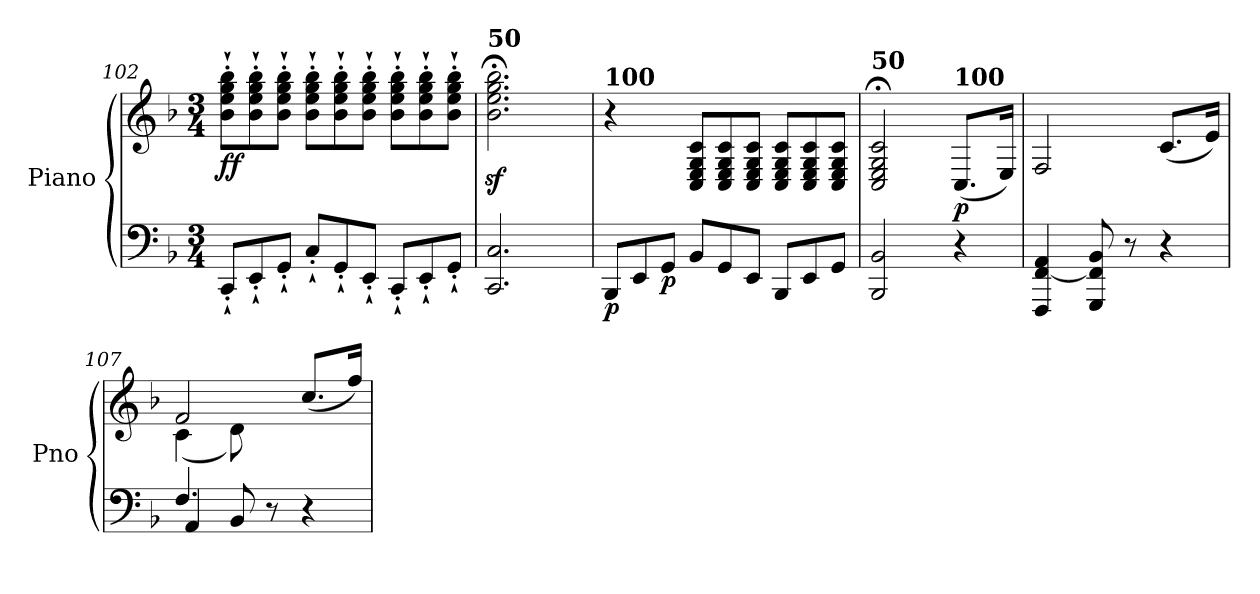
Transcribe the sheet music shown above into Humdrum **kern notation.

**kern	**kern	**dynam
*part1	*part1	*part1
*staff2	*staff1	*staff1/2
*I"Piano	*	*
*I'Pno	*	*
!!LO:LB:g=z
*clefF4	*clefG2	*
*k[b-]	*k[b-]	*
*F:	*F:	*
*M3/4	*M3/4	*
*Xtuplet	*Xtuplet	*
=102	=102	=102
!	!	!LO:DY:b
12CC'`/L	12b-\'` 12ee\'` 12gg\'` 12bb-\'`L	ff
12EE'`/	12b-\'` 12ee\'` 12gg\'` 12bb-\'`	.
12GG'`/J	12b-\'` 12ee\'` 12gg\'` 12bb-\'`J	.
12C'`/L	12b-\'` 12ee\'` 12gg\'` 12bb-\'`L	.
12GG'`/	12b-\'` 12ee\'` 12gg\'` 12bb-\'`	.
12EE'`/J	12b-\'` 12ee\'` 12gg\'` 12bb-\'`J	.
12CC'`/L	12b-\'` 12ee\'` 12gg\'` 12bb-\'`L	.
12EE'`/	12b-\'` 12ee\'` 12gg\'` 12bb-\'`	.
12GG'`/J	12b-\'` 12ee\'` 12gg\'` 12bb-\'`J	.
=103	=103	=103
!	!LO:TX:a:B:t=50	!
2.CC/ 2.C/	2.b-\z<;< 2.ee\z<;< 2.gg\z<;< 2.bb-\z<;<	.
=104	=104	=104
!	!LO:TX:a:B:t=100	!
!	!	!LO:DY:b=2
12BBB-/L	4r	p
12EE/	.	.
!	!	!LO:DY:b=2
12GG/J	.	p
12BB-/L	12C/ 12E/ 12G/ 12c/L	.
12GG/	12C/ 12E/ 12G/ 12c/	.
12EE/J	12C/ 12E/ 12G/ 12c/J	.
12BBB-/L	12C/ 12E/ 12G/ 12c/L	.
12EE/	12C/ 12E/ 12G/ 12c/	.
12GG/J	12C/ 12E/ 12G/ 12c/J	.
=105	=105	=105
!	!LO:TX:a:B:t=50	!
2BBB-/ 2BB-/	2C/;< 2E/;< 2G/;< 2c/;<	.
!	!LO:TX:a:B:t=100	!
!	!	!LO:DY:b
4r	(<8.C/L	p
.	16E/Jk)	.
=106	=106	=106
4FFF/ [4FF/ 4AA/	2F/	.
8GGG/ 8FF/] 8BB-/	.	.
8r	.	.
4r	(<8.c/L	.
.	16e/Jk)	.
=107	=107	=107
*^	*^	*
4.F/	4AA/	2f/	(<4c\	.
.	8BB-/	.	8d\)	.
8r	4.ryy	.	4.ryy	.
4r	.	(>8.cc/L	.	.
.	.	16ff/Jk)	.	.
*v	*v	*	*	*
*	*v	*v	*
=	=	=
*-	*-	*-
